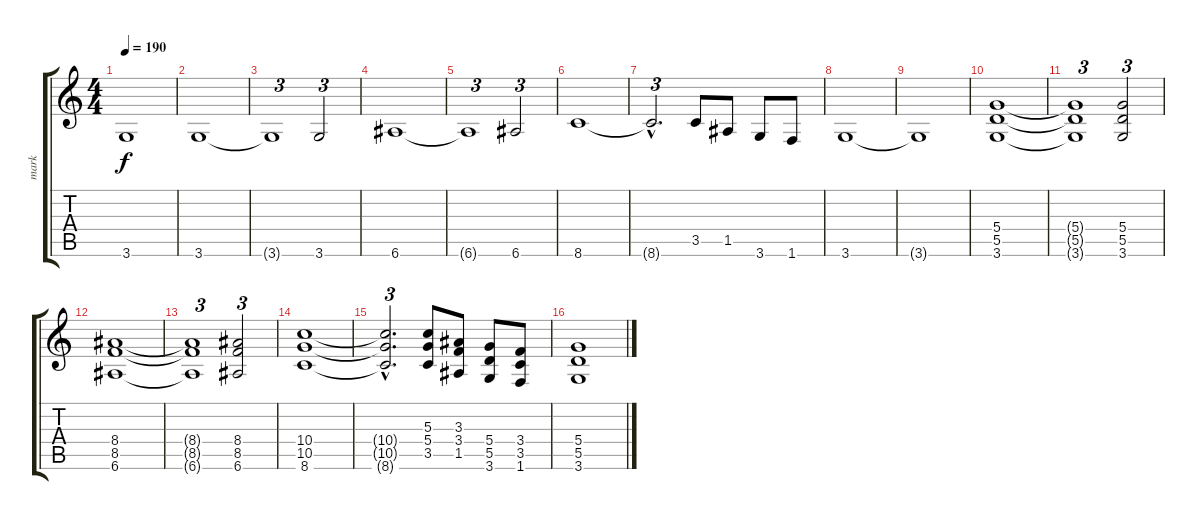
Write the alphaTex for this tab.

\track ("mark" "mark") {instrument overdrivenguitar}
\staff {score tabs}
\tuning (E4 B3 G3 D3 A2 E2) {hide}
\ts (4 4)
\tempo 190
\clef g2
\ks c
3.6{t}.1{dy f} |
3.6.1 |
3.6{t}.1{tu (3 2)} 3.6.2{tu (3 2)} |
6.6.1 |
6.6{t}.1{tu (3 2)} 6.6.2{tu (3 2)} |
8.6.1 |
8.6{hac t}.2{d tu (3 2)} 3.5.8 1.5.8 3.6.8 1.6.8 |
3.6.1 |
3.6{t}.1 |
(5.4 5.5 3.6).1 |
(5.4{t} 5.5{t} 3.6{t}).1{tu (3 2)} (5.4 5.5 3.6).2{tu (3 2)} |
(8.4 8.5 6.6).1 |
(8.4{t} 8.5{t} 6.6{t}).1{tu (3 2)} (8.4 8.5 6.6).2{tu (3 2)} |
(10.4 10.5 8.6).1 |
(10.4{hac t} 10.5{hac t} 8.6{hac t}).2{d tu (3 2)} (5.3 5.4 3.5).8 (3.3 3.4 1.5).8 (5.4 5.5 3.6).8 (3.4 3.5 1.6).8 |
(5.4 5.5 3.6).1
